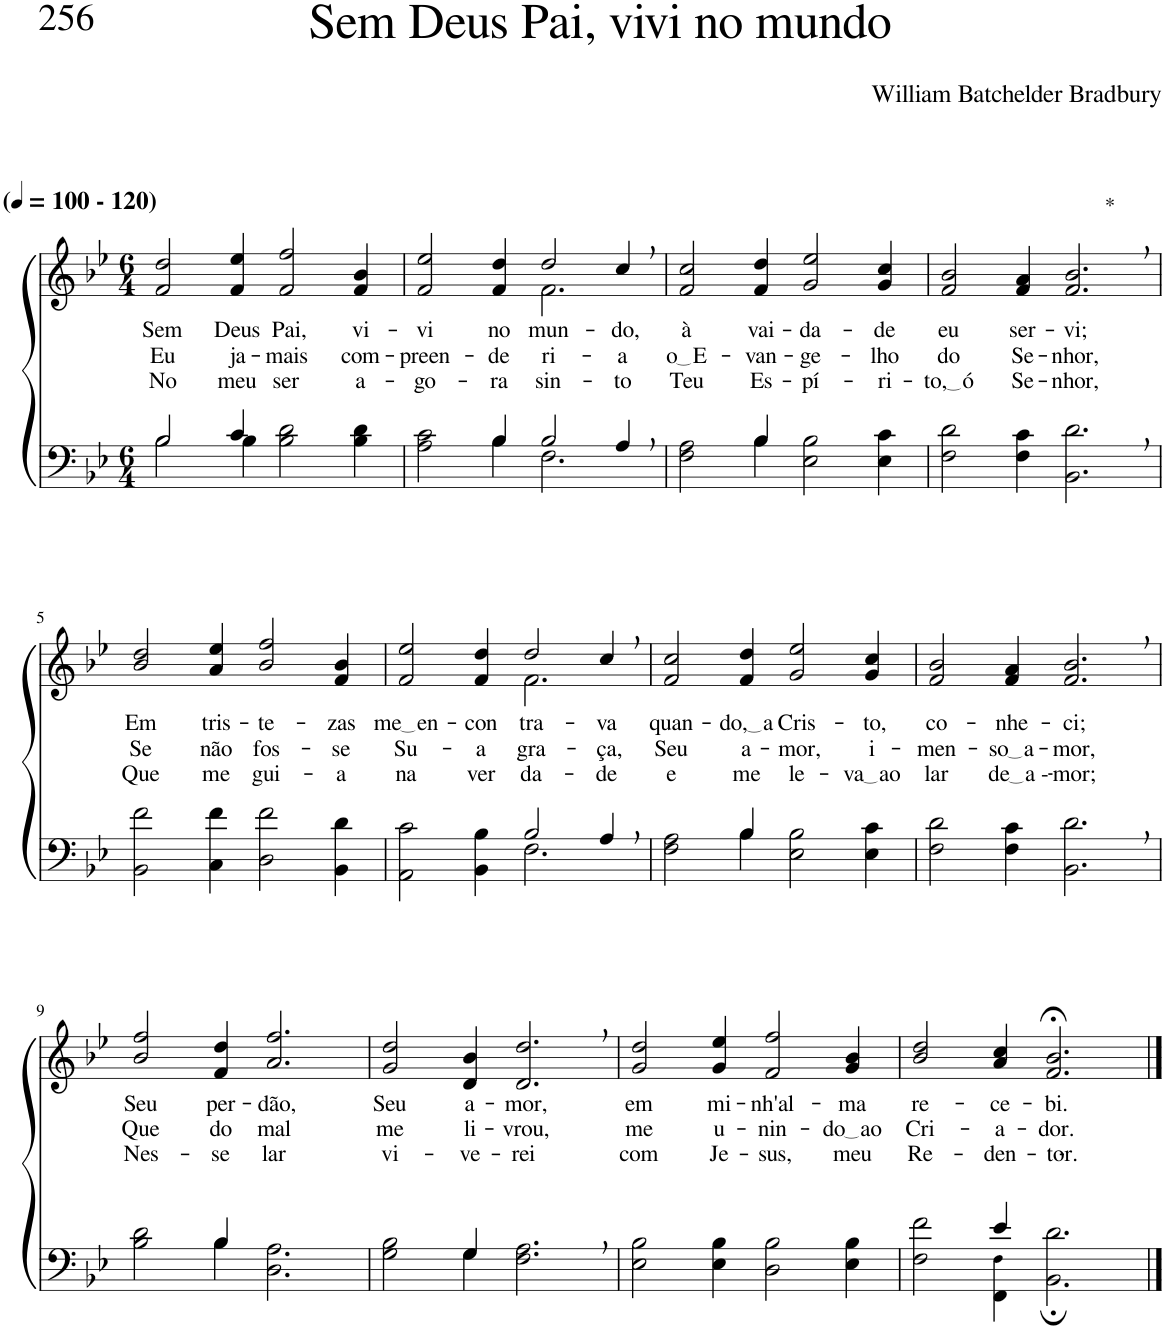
**kern	**kern	**text	**text	**text
*part2	*part1	*part1	*part1	*part1
*staff2	*staff1	*staff1	*staff1	*staff1
*I"Parte III e IV	*I"Parte I e II	*	*	*
*clefF4	*clefG2	*	*	*
*Trd2c3	*Trd2c3	*	*	*
*k[b-e-]	*k[b-e-]	*	*	*
*M6/4	*M6/4	*	*	*
*MM100	*MM100	*	*	*
=1	=1	=1	=1	=1
*^	*	*	*	*
!	!	!LO:TX:a:B:t=(	!	!	!
!	!	!LO:TX:a:B:t=- 120)	!	!	!
!	!	!	!LO:LY:b	!LO:LY:b	!LO:LY:b
2B-\	2B-/	2f/ 2dd/	Sem	Eu	No
!	!	!	!LO:LY:b	!LO:LY:b	!LO:LY:b
4B-\	4c/	4f/ 4ee-/	Deus	ja-	meu
!	!	!	!LO:LY:b	!LO:LY:b	!LO:LY:b
2B-\ 2d\	2.ryy	2f/ 2ff/	Pai,	-mais	ser
!	!	!	!LO:LY:b	!LO:LY:b	!LO:LY:b
4B-\ 4d\	.	4f/ 4b-/	vi-	com-	a-
=2	=2	=2	=2	=2	=2
!	!	!	!LO:LY:b	!LO:LY:b	!LO:LY:b
*	*	*^	*	*	*
2ryy	2A\ 2c\	2f/ 2ee-/	2.ryy	-vi	-preen-	-go-
!	!	!	!	!LO:LY:b	!LO:LY:b	!LO:LY:b
4B-/	4B-\	4f/ 4dd/	.	no	-de-	-ra
!	!	!	!	!LO:LY:b	!LO:LY:b	!LO:LY:b
2B-/	2.F\	2dd/	2.f\	mun-	-ri-	sin-
!	!	!	!	!LO:LY:b	!LO:LY:b	!LO:LY:b
4A,/	.	4cc,/	.	-do,	-a	-to
*	*	*v	*v	*	*	*
=3	=3	=3	=3	=3	=3
!	!	!	!LO:LY:b	!LO:LY:b	!LO:LY:b
2ryy	2F\ 2A\	2f/ 2cc/	à	o E	Teu
!	!	!	!LO:LY:b	!LO:LY:b	!LO:LY:b
4B-/	4B-\	4f/ 4dd/	vai-	-van-	Es-
!	!	!	!LO:LY:b	!LO:LY:b	!LO:LY:b
2.ryy	2E-\ 2B-\	2g/ 2ee-/	-da-	-ge-	-pí-
!	!	!	!LO:LY:b	!LO:LY:b	!LO:LY:b
.	4E-\ 4c\	4g/ 4cc/	-de	-lho	-ri-
=4	=4	=4	=4	=4	=4
!	!	!	!LO:LY:b	!LO:LY:b	!LO:LY:b
*v	*v	*	*	*	*
2F\ 2d\	2f/ 2b-/	eu	do	to, ó
!	!	!LO:LY:b	!LO:LY:b	!LO:LY:b
4F\ 4c\	4f/ 4a/	ser-	Se-	Se-
!	!LO:TX:a:t=*	!	!	!
!	!	!LO:LY:b	!LO:LY:b	!LO:LY:b
2.BB-\, 2.d\,	2.f/, 2.b-/,	-vi;	-nhor,	-nhor,
!!LO:LB:g=z
=5	=5	=5	=5	=5
!	!	!LO:LY:b	!LO:LY:b	!LO:LY:b
2BB-\ 2f\	2b-/ 2dd/	Em	Se	Que
!	!	!LO:LY:b	!LO:LY:b	!LO:LY:b
4C\ 4f\	4a/ 4ee-/	tris-	não	me
!	!	!LO:LY:b	!LO:LY:b	!LO:LY:b
2D\ 2f\	2b-/ 2ff/	-te-	fos-	gui-
!	!	!LO:LY:b	!LO:LY:b	!LO:LY:b
4BB-\ 4d\	4f/ 4b-/	-zas	-se	-a
=6	=6	=6	=6	=6
*^	*	*	*	*
!	!	!	!LO:LY:b	!LO:LY:b	!LO:LY:b
*	*	*^	*	*	*
2.ryy	2AA\ 2c\	2f/ 2ee-/	2.ryy	me en	Su-	na
!	!	!	!	!LO:LY:b	!LO:LY:b	!LO:LY:b
.	4BB-\ 4B-\	4f/ 4dd/	.	-con-	-a	ver-
!	!	!	!	!LO:LY:b	!LO:LY:b	!LO:LY:b
2B-/	2.F\	2dd/	2.f\	-tra-	gra-	-da-
!	!	!	!	!LO:LY:b	!LO:LY:b	!LO:LY:b
4A,/	.	4cc,/	.	-va	-ça,	-de
*	*	*v	*v	*	*	*
=7	=7	=7	=7	=7	=7
!	!	!	!LO:LY:b	!LO:LY:b	!LO:LY:b
2ryy	2F\ 2A\	2f/ 2cc/	quan-	Seu	e
!	!	!	!LO:LY:b	!LO:LY:b	!LO:LY:b
4B-/	4B-\	4f/ 4dd/	do, a	a-	me
!	!	!	!LO:LY:b	!LO:LY:b	!LO:LY:b
2.ryy	2E-\ 2B-\	2g/ 2ee-/	Cris-	-mor,	le-
!	!	!	!LO:LY:b	!LO:LY:b	!LO:LY:b
.	4E-\ 4c\	4g/ 4cc/	-to,	i-	va ao
=8	=8	=8	=8	=8	=8
!	!	!	!LO:LY:b	!LO:LY:b	!LO:LY:b
*v	*v	*	*	*	*
2F\ 2d\	2f/ 2b-/	co-	-men-	lar
!	!	!LO:LY:b	!LO:LY:b	!LO:LY:b
4F\ 4c\	4f/ 4a/	-nhe-	so a	de a -
!	!	!LO:LY:b	!LO:LY:b	!LO:LY:b
2.BB-\, 2.d\,	2.f/, 2.b-/,	-ci;	-mor,	-mor;
!!LO:LB:g=z
=9	=9	=9	=9	=9
*^	*	*	*	*
!	!	!	!LO:LY:b	!LO:LY:b	!LO:LY:b
2ryy	2B-\ 2d\	2b-/ 2ff/	Seu	Que	Nes-
!	!	!	!LO:LY:b	!LO:LY:b	!LO:LY:b
4B-/	4B-\	4f/ 4dd/	per-	do	-se
!	!	!	!LO:LY:b	!LO:LY:b	!LO:LY:b
2.ryy	2.D\ 2.A\	2.a/ 2.ff/	-dão,	mal	lar
=10	=10	=10	=10	=10	=10
!	!	!	!LO:LY:b	!LO:LY:b	!LO:LY:b
2G\ 2B-\	2ryy	2g/ 2dd/	Seu	me	vi-
!	!	!	!LO:LY:b	!LO:LY:b	!LO:LY:b
4G\	4G/	4d/ 4b-/	a-	li-	-ve-
!	!	!	!LO:LY:b	!LO:LY:b	!LO:LY:b
2.F\, 2.A\,	2.ryy	2.d/, 2.dd/,	-mor,	-vrou,	-rei
=11	=11	=11	=11	=11	=11
!	!	!	!LO:LY:b	!LO:LY:b	!LO:LY:b
*v	*v	*	*	*	*
2E-\ 2B-\	2g/ 2dd/	em	me	com
!	!	!LO:LY:b	!LO:LY:b	!LO:LY:b
4E-\ 4B-\	4g/ 4ee-/	mi-	u-	Je-
!	!	!LO:LY:b	!LO:LY:b	!LO:LY:b
2D\ 2B-\	2f/ 2ff/	-nh'al-	-nin-	-sus,
!	!	!LO:LY:b	!LO:LY:b	!LO:LY:b
4E-\ 4B-\	4g/ 4b-/	-ma	do ao	meu
=12	=12	=12	=12	=12
*^	*	*	*	*
!	!	!	!LO:LY:b	!LO:LY:b	!LO:LY:b
2ryy	2F\ 2f\	2b-/ 2dd/	re-	Cri-	Re-
!	!	!	!LO:LY:b	!LO:LY:b	!LO:LY:b
4e-/	4FF\ 4F!\	4a/ 4cc/	-ce-	-a-	-den-
!	!	!	!LO:LY:b	!LO:LY:b	!LO:LY:b
2.ryy	2.BB-\; 2.d\;	2.f/;< 2.b-/;<	-bi.	-dor.	-tor.-
*v	*v	*	*	*	*
==	==	==	==	==
*-	*-	*-	*-	*-
